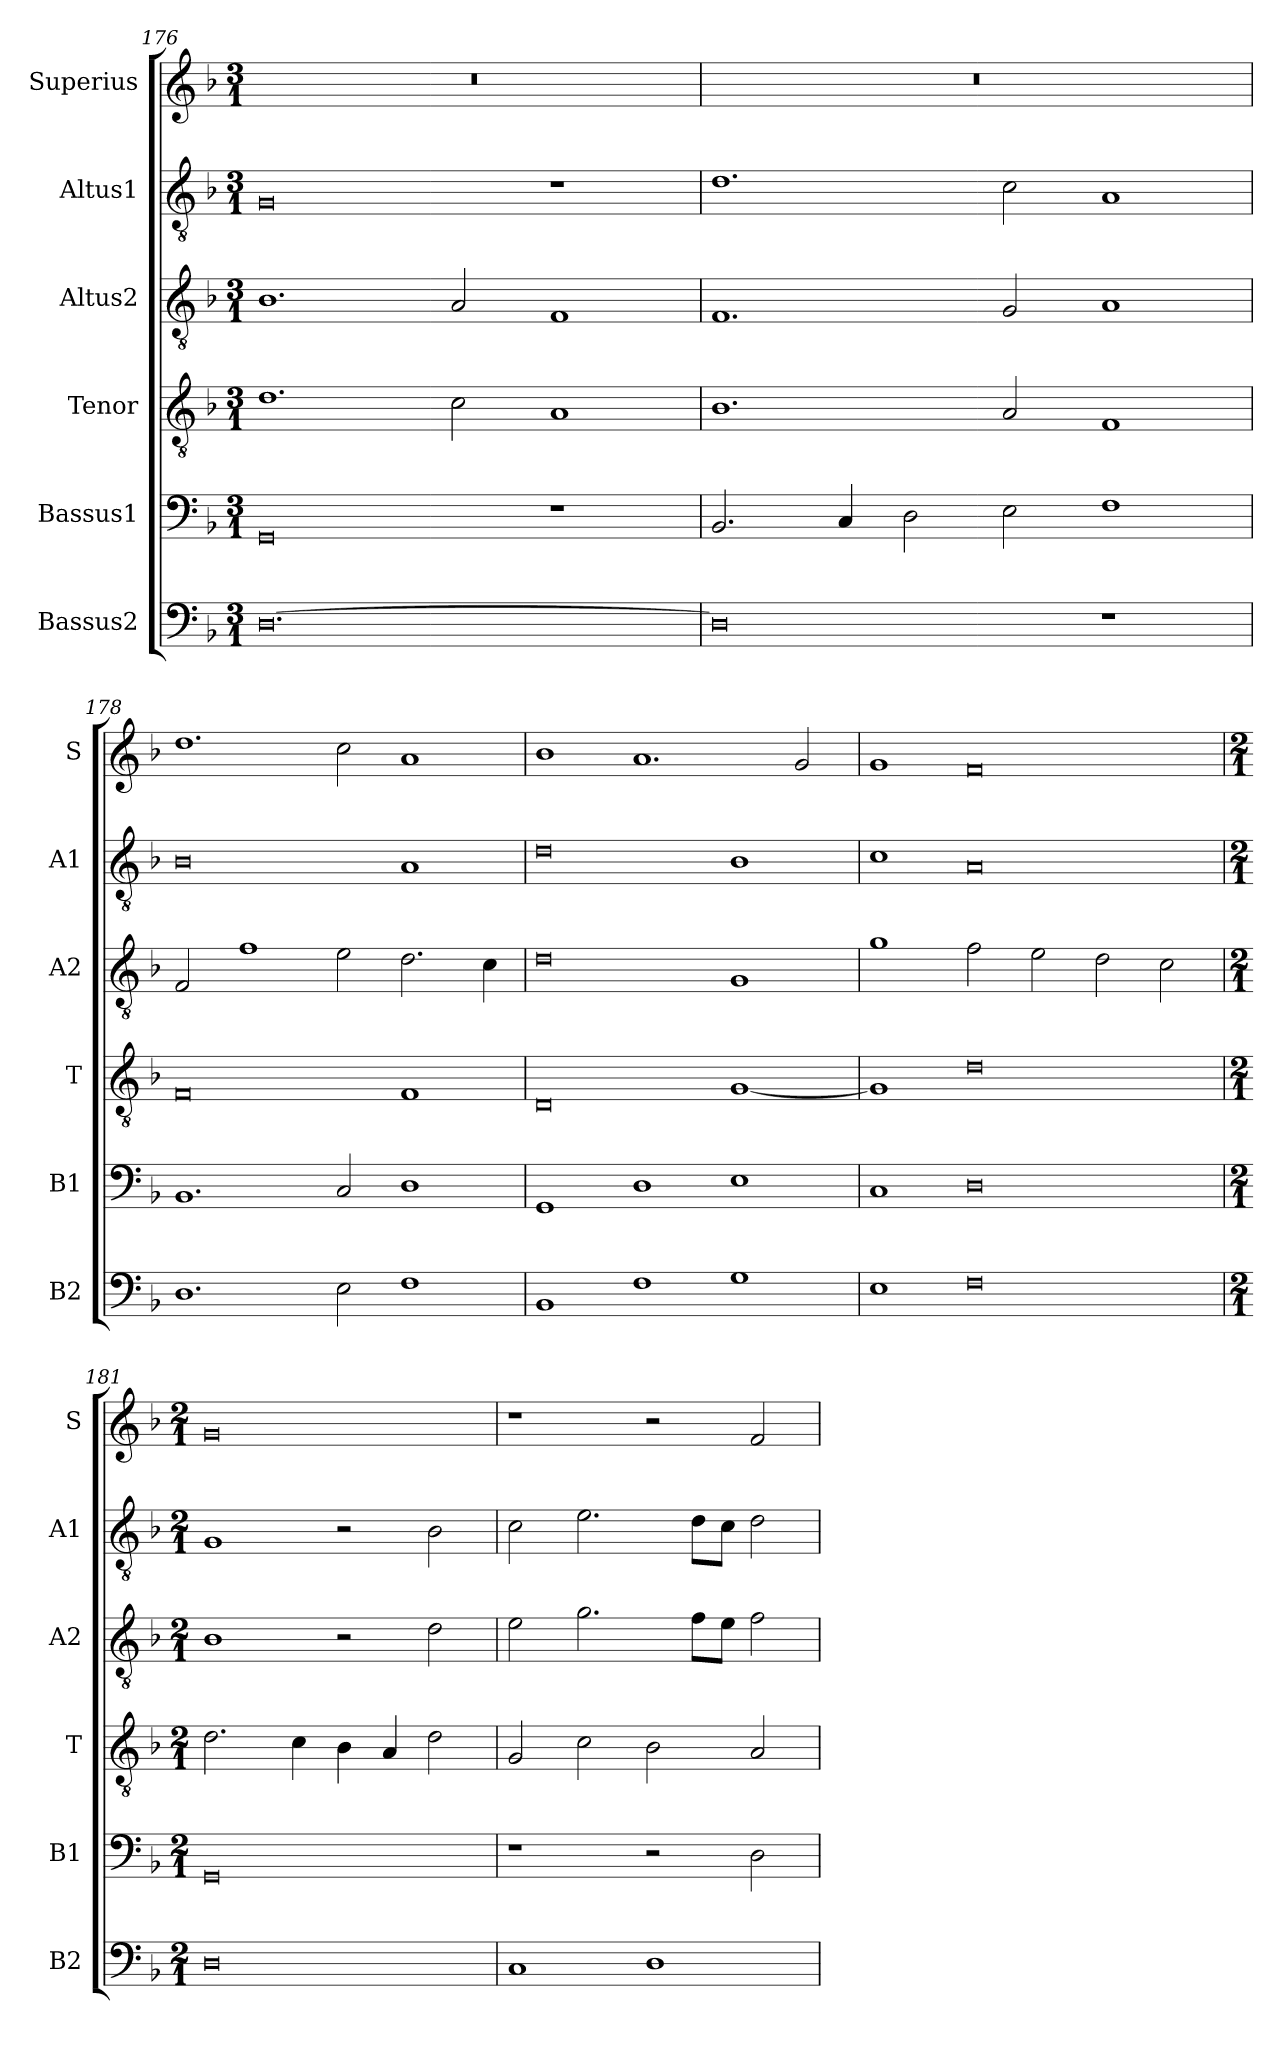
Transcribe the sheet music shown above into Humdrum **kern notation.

**kern	**kern	**kern	**kern	**kern	**kern
*part6	*part5	*part4	*part3	*part2	*part1
*staff6	*staff5	*staff4	*staff3	*staff2	*staff1
*I"Bassus2	*I"Bassus1	*I"Tenor	*I"Altus2	*I"Altus1	*I"Superius
*I'B2	*I'B1	*I'T	*I'A2	*I'A1	*I'S
*clefF4	*clefF4	*clefGv2	*clefGv2	*clefGv2	*clefG2
*k[b-]	*k[b-]	*k[b-]	*k[b-]	*k[b-]	*k[b-]
*M3/1	*M3/1	*M3/1	*M3/1	*M3/1	*M3/1
=176	=176	=176	=176	=176	=176
[0.D	0GG	1.d	1.B-	0G	0.r
.	.	2c\	2A/	.	.
.	1r	1A	1F	1r	.
=177	=177	=177	=177	=177	=177
0D]	2.BB-/	1.B-	1.F	1.d	0.r
.	4C/	.	.	.	.
.	2D\	.	.	.	.
.	2E\	2A/	2G/	2c\	.
1r	1F	1F	1A	1A	.
=178	=178	=178	=178	=178	=178
1.D	1.BB-	0F	2F/	0B-	1.dd
.	.	.	1f	.	.
2E\	2C/	.	2e\	.	2cc\
1F	1D	1F	2.d\	1A	1a
.	.	.	4c\	.	.
=179	=179	=179	=179	=179	=179
1BB-	1GG	0D	0d	0d	1b-
1F	1D	.	.	.	1.a
1G	1E	[1G	1G	1B-	.
.	.	.	.	.	2g/
=180	=180	=180	=180	=180	=180
1E	1C	1G]	1g	1c	1g
0F	0D	0d	2f\	0A	0f
.	.	.	2e\	.	.
.	.	.	2d\	.	.
.	.	.	2c\	.	.
=181	=181	=181	=181	=181	=181
*M2/1	*M2/1	*M2/1	*M2/1	*M2/1	*M2/1
0D	0GG	2.d\	1B-	1G	0g
.	.	4c\	.	.	.
.	.	4B-\	2r	2r	.
.	.	4A/	.	.	.
.	.	2d\	2d\	2B-\	.
=182	=182	=182	=182	=182	=182
1C	1r	2G/	2e\	2c\	1r
.	.	2c\	2.g\	2.e\	.
1D	2r	2B-\	.	.	2r
.	.	.	8f\L	8d\L	.
.	.	.	8e\J	8c\J	.
.	2D\	2A/	2f\	2d\	2f/
=	=	=	=	=	=
*-	*-	*-	*-	*-	*-
